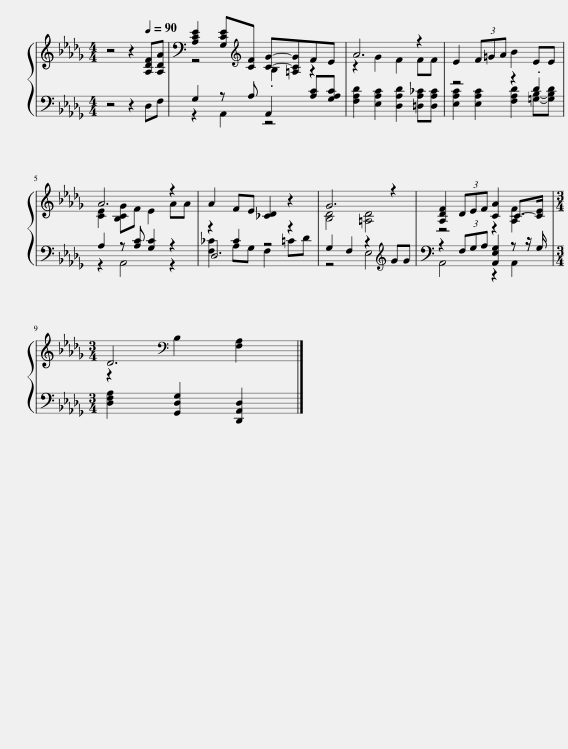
X:1
%%score { ( 1 3 ) | ( 2 4 5 ) }
L:1/8
M:4/4
I:linebreak $
K:Db
V:1 treble
V:3 treble
V:2 bass
V:4 bass
V:5 bass
V:1
 z4 z2[Q:1/4=90] [A,DF][A,DA] | [A,CE]2 [G,CE][K:treble][CF] [CG]-[=A,CG]FE | A6 z2 | E2 (3F=GA B2 EE |$ A6 z2 | %5
 A2 FE [_CD]2 z2 | G6 z2 | [A,DF]2 (3DEF [CA]2 C->[CE] |$[M:3/4] D6[K:bass] |] %9
V:2
 z4 z2 D,F, | G,2 z A, A,,2 [A,C][G,A,C] | [F,A,D]2 [E,A,C]2 [D,A,D]2 [=D,A,_C][D,A,C] | z4 z2 .D2 |$ A,2 z [A,C] [G,C]2 z2 | %5
 z2 _C2 z4 | G,2 F,2 z2[K:treble] GG | z2 (3F,G,A, [A,,E,G,]2 z z/ G,/ |$[M:3/4] [D,F,A,]2 [G,,D,G,]2 [D,,A,,D,]2 |] %9
V:3
 x8 | z4[K:treble] .B,2 z2 | z2 G2 F2 FF | x8 |$ [CE]2 [B,CG]F E2 AA | %5
 x8 | [B,D]4 [=A,D]4 | z4 z2 [A,F]2 |$[M:3/4] z2[K:bass] B,2 [F,A,]2 |] %9
V:4
 x8 | z2 A,,2 z4 | x8 | [E,A,C]2 [E,A,C]2 [F,A,D]2 [=G,B,]-[G,B,D] |$ z2 A,,4 z2 | %5
 [F,_C]2 A,G, F,2 =CD | z4 E,4[K:treble] | A,,4 z2 A,,2 |$[M:3/4] x6 |] %9
V:5
 x8 | x8 | x8 | x8 |$ x8 | %5
 D,6 z2 | x6[K:treble] x2 | x8 |$[M:3/4] x6 |] %9
